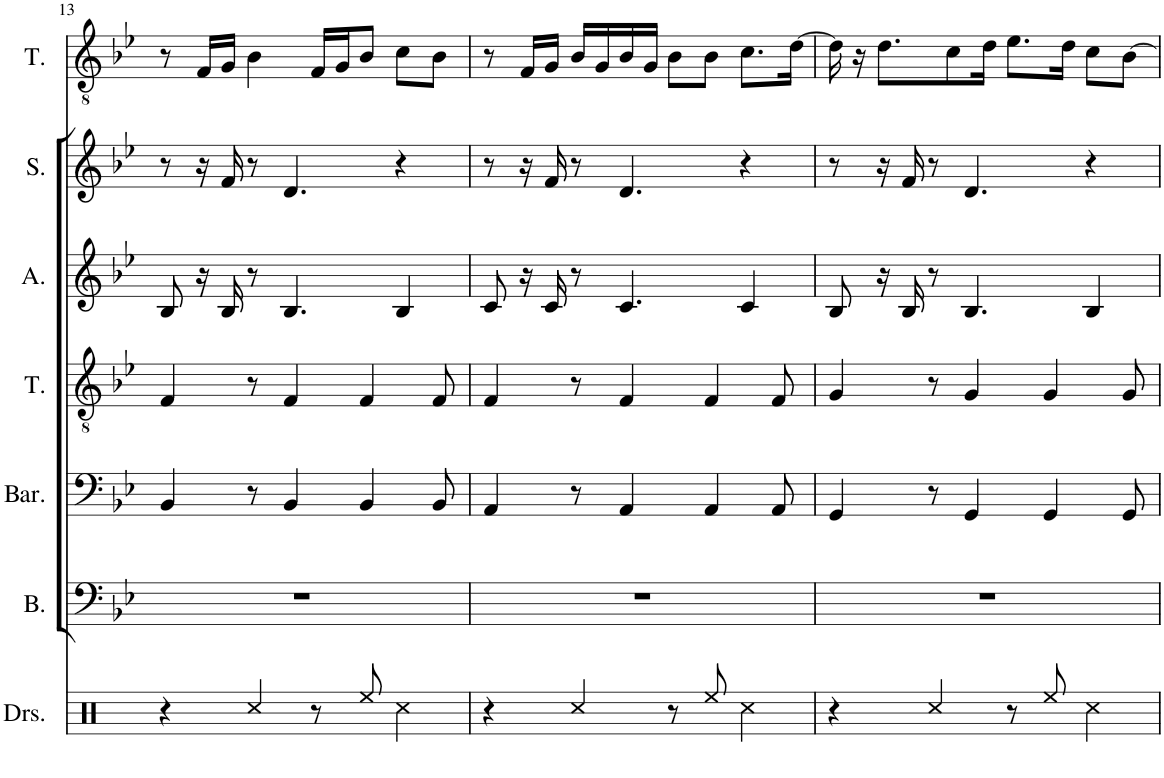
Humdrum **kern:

**kern	**kern	**kern	**kern	**kern	**kern	**kern
*part7	*part6	*part5	*part4	*part3	*part2	*part1
*staff7	*staff6	*staff5	*staff4	*staff3	*staff2	*staff1
*I"Drumset	*I"Bass	*I"Baritone	*I"Tenor	*I"Alto	*I"Soprano	*I"Tenor
*I'Drs.	*I'B.	*I'Bar.	*I'T.	*I'A.	*I'S.	*I'T.
!!LO:PB:g=z
*clefX	*clefF4	*clefF4	*clefGv2	*clefG2	*clefG2	*clefGv2
*k[]	*k[b-e-]	*k[b-e-]	*k[b-e-]	*k[b-e-]	*k[b-e-]	*k[b-e-]
*M4/4	*M4/4	*M4/4	*M4/4	*M4/4	*M4/4	*M4/4
=13	=13	=13	=13	=13	=13	=13
4r	1r	4BB-/	4F/	8B-/	8r	8r
.	.	.	.	16r	16r	16F/LL
.	.	.	.	16B-/	16f/	16G/JJ
4Rcc/	.	8r	8r	8r	8r	4B-\
.	.	4BB-/	4F/	4.B-/	4.d/	.
8r	.	.	.	.	.	16F/LL
.	.	.	.	.	.	16G/J
8Ree/	.	4BB-/	4F/	.	.	8B-/J
4Rcc\	.	.	.	4B-/	4r	8c\L
.	.	8BB-/	8F/	.	.	8B-\J
=14	=14	=14	=14	=14	=14	=14
4r	1r	4AA/	4F/	8c/	8r	8r
.	.	.	.	16r	16r	16F/LL
.	.	.	.	16c/	16f/	16G/JJ
4Rcc/	.	8r	8r	8r	8r	16B-/LL
.	.	.	.	.	.	16G/
.	.	4AA/	4F/	4.c/	4.d/	16B-/
.	.	.	.	.	.	16G/JJ
8r	.	.	.	.	.	8B-\L
8Ree/	.	4AA/	4F/	.	.	8B-\J
4Rcc\	.	.	.	4c/	4r	8.c\L
.	.	8AA/	8F/	.	.	.
.	.	.	.	.	.	[16d\Jk
=15	=15	=15	=15	=15	=15	=15
4r	1r	4GG/	4G/	8B-/	8r	16d\]
.	.	.	.	.	.	16r
.	.	.	.	16r	16r	8.d\L
.	.	.	.	16B-/	16f/	.
4Rcc/	.	8r	8r	8r	8r	.
.	.	.	.	.	.	8c\
.	.	4GG/	4G/	4.B-/	4.d/	.
.	.	.	.	.	.	16d\Jk
8r	.	.	.	.	.	8.e-\L
8Ree/	.	4GG/	4G/	.	.	.
.	.	.	.	.	.	16d\Jk
4Rcc\	.	.	.	4B-/	4r	8c\L
.	.	8GG/	8G/	.	.	[8B-\J
=	=	=	=	=	=	=
*-	*-	*-	*-	*-	*-	*-
